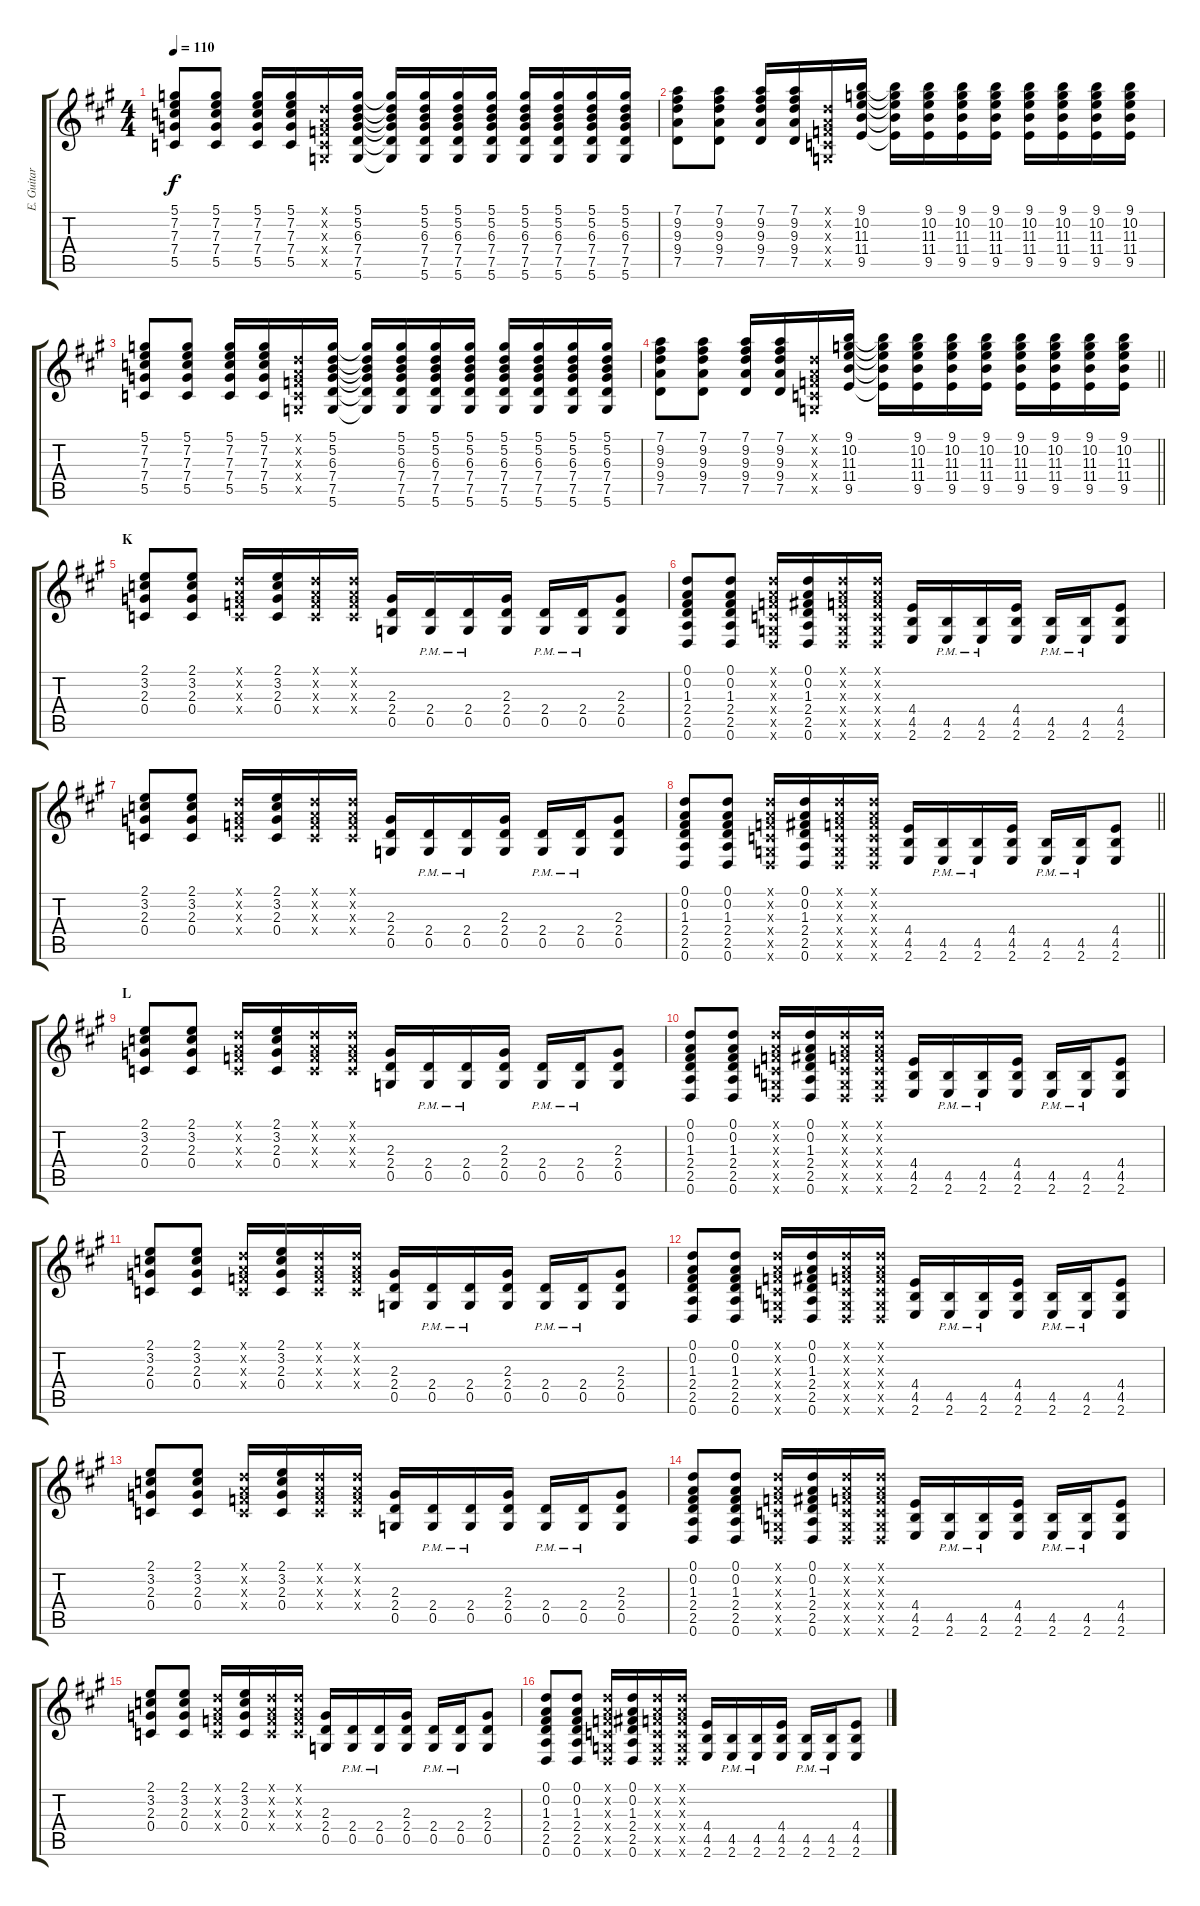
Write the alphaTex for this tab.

\track ("E. Guitar II" "E. Guitar ") {instrument overdrivenguitar}
\staff {score tabs}
\tuning (D4 A3 F3 C3 G2 D2) {hide}
\ts (4 4)
\tempo 110
\clef g2
\ks a
(5.1 7.2 7.3 7.4 5.5).8{dy f} (5.1 7.2 7.3 7.4 5.5).8 (5.1 7.2 7.3 7.4 5.5).16 (5.1 7.2 7.3 7.4 5.5).16 (0.1{x} 0.2{x} 0.3{x} 0.4{x} 0.5{x}).16 (5.1 5.2 6.3 7.4 7.5 5.6).16 (5.1{t} 5.2{t} 6.3{t} 7.4{t} 7.5{t} 5.6{t}).16 (5.1 5.2 6.3 7.4 7.5 5.6).16 (5.1 5.2 6.3 7.4 7.5 5.6).16 (5.1 5.2 6.3 7.4 7.5 5.6).16 (5.1 5.2 6.3 7.4 7.5 5.6).16 (5.1 5.2 6.3 7.4 7.5 5.6).16 (5.1 5.2 6.3 7.4 7.5 5.6).16 (5.1 5.2 6.3 7.4 7.5 5.6).16 |
(7.1 9.2 9.3 9.4 7.5).8 (7.1 9.2 9.3 9.4 7.5).8 (7.1 9.2 9.3 9.4 7.5).16 (7.1 9.2 9.3 9.4 7.5).16 (0.1{x} 0.2{x} 0.3{x} 0.4{x} 0.5{x}).16 (9.1 10.2 11.3 11.4 9.5).16 (9.1{t} 10.2{t} 11.3{t} 11.4{t} 9.5{t}).16 (9.1 10.2 11.3 11.4 9.5).16 (9.1 10.2 11.3 11.4 9.5).16 (9.1 10.2 11.3 11.4 9.5).16 (9.1 10.2 11.3 11.4 9.5).16 (9.1 10.2 11.3 11.4 9.5).16 (9.1 10.2 11.3 11.4 9.5).16 (9.1 10.2 11.3 11.4 9.5).16 |
(5.1 7.2 7.3 7.4 5.5).8 (5.1 7.2 7.3 7.4 5.5).8 (5.1 7.2 7.3 7.4 5.5).16 (5.1 7.2 7.3 7.4 5.5).16 (0.1{x} 0.2{x} 0.3{x} 0.4{x} 0.5{x}).16 (5.1 5.2 6.3 7.4 7.5 5.6).16 (5.1{t} 5.2{t} 6.3{t} 7.4{t} 7.5{t} 5.6{t}).16 (5.1 5.2 6.3 7.4 7.5 5.6).16 (5.1 5.2 6.3 7.4 7.5 5.6).16 (5.1 5.2 6.3 7.4 7.5 5.6).16 (5.1 5.2 6.3 7.4 7.5 5.6).16 (5.1 5.2 6.3 7.4 7.5 5.6).16 (5.1 5.2 6.3 7.4 7.5 5.6).16 (5.1 5.2 6.3 7.4 7.5 5.6).16 |
\barLineRight lightlight
(7.1 9.2 9.3 9.4 7.5).8 (7.1 9.2 9.3 9.4 7.5).8 (7.1 9.2 9.3 9.4 7.5).16 (7.1 9.2 9.3 9.4 7.5).16 (0.1{x} 0.2{x} 0.3{x} 0.4{x} 0.5{x}).16 (9.1 10.2 11.3 11.4 9.5).16 (9.1{t} 10.2{t} 11.3{t} 11.4{t} 9.5{t}).16 (9.1 10.2 11.3 11.4 9.5).16 (9.1 10.2 11.3 11.4 9.5).16 (9.1 10.2 11.3 11.4 9.5).16 (9.1 10.2 11.3 11.4 9.5).16 (9.1 10.2 11.3 11.4 9.5).16 (9.1 10.2 11.3 11.4 9.5).16 (9.1 10.2 11.3 11.4 9.5).16 |
\section ("" "K")
(2.1 3.2 2.3 0.4).8 (2.1 3.2 2.3 0.4).8 (0.1{x} 0.2{x} 0.3{x} 0.4{x}).16 (2.1 3.2 2.3 0.4).16 (0.1{x} 0.2{x} 0.3{x} 0.4{x}).16 (0.1{x} 0.2{x} 0.3{x} 0.4{x}).16 (2.3 2.4 0.5).16 (2.4{pm} 0.5{pm}).16 (2.4{pm} 0.5{pm}).16 (2.3 2.4 0.5).16 (2.4{pm} 0.5{pm}).16 (2.4{pm} 0.5{pm}).16 (2.3 2.4 0.5).8 |
(0.1 0.2 1.3 2.4 2.5 0.6).8 (0.1 0.2 1.3 2.4 2.5 0.6).8 (0.1{x} 0.2{x} 0.3{x} 0.4{x} 0.5{x} 0.6{x}).16 (0.1 0.2 1.3 2.4 2.5 0.6).16 (0.1{x} 0.2{x} 0.3{x} 0.4{x} 0.5{x} 0.6{x}).16 (0.1{x} 0.2{x} 0.3{x} 0.4{x} 0.5{x} 0.6{x}).16 (4.4 4.5 2.6).16 (4.5{pm} 2.6{pm}).16 (4.5{pm} 2.6{pm}).16 (4.4 4.5 2.6).16 (4.5{pm} 2.6{pm}).16 (4.5{pm} 2.6{pm}).16 (4.4 4.5 2.6).8 |
(2.1 3.2 2.3 0.4).8 (2.1 3.2 2.3 0.4).8 (0.1{x} 0.2{x} 0.3{x} 0.4{x}).16 (2.1 3.2 2.3 0.4).16 (0.1{x} 0.2{x} 0.3{x} 0.4{x}).16 (0.1{x} 0.2{x} 0.3{x} 0.4{x}).16 (2.3 2.4 0.5).16 (2.4{pm} 0.5{pm}).16 (2.4{pm} 0.5{pm}).16 (2.3 2.4 0.5).16 (2.4{pm} 0.5{pm}).16 (2.4{pm} 0.5{pm}).16 (2.3 2.4 0.5).8 |
\barLineRight lightlight
(0.1 0.2 1.3 2.4 2.5 0.6).8 (0.1 0.2 1.3 2.4 2.5 0.6).8 (0.1{x} 0.2{x} 0.3{x} 0.4{x} 0.5{x} 0.6{x}).16 (0.1 0.2 1.3 2.4 2.5 0.6).16 (0.1{x} 0.2{x} 0.3{x} 0.4{x} 0.5{x} 0.6{x}).16 (0.1{x} 0.2{x} 0.3{x} 0.4{x} 0.5{x} 0.6{x}).16 (4.4 4.5 2.6).16 (4.5{pm} 2.6{pm}).16 (4.5{pm} 2.6{pm}).16 (4.4 4.5 2.6).16 (4.5{pm} 2.6{pm}).16 (4.5{pm} 2.6{pm}).16 (4.4 4.5 2.6).8 |
\section ("" "L")
(2.1 3.2 2.3 0.4).8 (2.1 3.2 2.3 0.4).8 (0.1{x} 0.2{x} 0.3{x} 0.4{x}).16 (2.1 3.2 2.3 0.4).16 (0.1{x} 0.2{x} 0.3{x} 0.4{x}).16 (0.1{x} 0.2{x} 0.3{x} 0.4{x}).16 (2.3 2.4 0.5).16 (2.4{pm} 0.5{pm}).16 (2.4{pm} 0.5{pm}).16 (2.3 2.4 0.5).16 (2.4{pm} 0.5{pm}).16 (2.4{pm} 0.5{pm}).16 (2.3 2.4 0.5).8 |
(0.1 0.2 1.3 2.4 2.5 0.6).8 (0.1 0.2 1.3 2.4 2.5 0.6).8 (0.1{x} 0.2{x} 0.3{x} 0.4{x} 0.5{x} 0.6{x}).16 (0.1 0.2 1.3 2.4 2.5 0.6).16 (0.1{x} 0.2{x} 0.3{x} 0.4{x} 0.5{x} 0.6{x}).16 (0.1{x} 0.2{x} 0.3{x} 0.4{x} 0.5{x} 0.6{x}).16 (4.4 4.5 2.6).16 (4.5{pm} 2.6{pm}).16 (4.5{pm} 2.6{pm}).16 (4.4 4.5 2.6).16 (4.5{pm} 2.6{pm}).16 (4.5{pm} 2.6{pm}).16 (4.4 4.5 2.6).8 |
(2.1 3.2 2.3 0.4).8 (2.1 3.2 2.3 0.4).8 (0.1{x} 0.2{x} 0.3{x} 0.4{x}).16 (2.1 3.2 2.3 0.4).16 (0.1{x} 0.2{x} 0.3{x} 0.4{x}).16 (0.1{x} 0.2{x} 0.3{x} 0.4{x}).16 (2.3 2.4 0.5).16 (2.4{pm} 0.5{pm}).16 (2.4{pm} 0.5{pm}).16 (2.3 2.4 0.5).16 (2.4{pm} 0.5{pm}).16 (2.4{pm} 0.5{pm}).16 (2.3 2.4 0.5).8 |
(0.1 0.2 1.3 2.4 2.5 0.6).8 (0.1 0.2 1.3 2.4 2.5 0.6).8 (0.1{x} 0.2{x} 0.3{x} 0.4{x} 0.5{x} 0.6{x}).16 (0.1 0.2 1.3 2.4 2.5 0.6).16 (0.1{x} 0.2{x} 0.3{x} 0.4{x} 0.5{x} 0.6{x}).16 (0.1{x} 0.2{x} 0.3{x} 0.4{x} 0.5{x} 0.6{x}).16 (4.4 4.5 2.6).16 (4.5{pm} 2.6{pm}).16 (4.5{pm} 2.6{pm}).16 (4.4 4.5 2.6).16 (4.5{pm} 2.6{pm}).16 (4.5{pm} 2.6{pm}).16 (4.4 4.5 2.6).8 |
(2.1 3.2 2.3 0.4).8 (2.1 3.2 2.3 0.4).8 (0.1{x} 0.2{x} 0.3{x} 0.4{x}).16 (2.1 3.2 2.3 0.4).16 (0.1{x} 0.2{x} 0.3{x} 0.4{x}).16 (0.1{x} 0.2{x} 0.3{x} 0.4{x}).16 (2.3 2.4 0.5).16 (2.4{pm} 0.5{pm}).16 (2.4{pm} 0.5{pm}).16 (2.3 2.4 0.5).16 (2.4{pm} 0.5{pm}).16 (2.4{pm} 0.5{pm}).16 (2.3 2.4 0.5).8 |
(0.1 0.2 1.3 2.4 2.5 0.6).8 (0.1 0.2 1.3 2.4 2.5 0.6).8 (0.1{x} 0.2{x} 0.3{x} 0.4{x} 0.5{x} 0.6{x}).16 (0.1 0.2 1.3 2.4 2.5 0.6).16 (0.1{x} 0.2{x} 0.3{x} 0.4{x} 0.5{x} 0.6{x}).16 (0.1{x} 0.2{x} 0.3{x} 0.4{x} 0.5{x} 0.6{x}).16 (4.4 4.5 2.6).16 (4.5{pm} 2.6{pm}).16 (4.5{pm} 2.6{pm}).16 (4.4 4.5 2.6).16 (4.5{pm} 2.6{pm}).16 (4.5{pm} 2.6{pm}).16 (4.4 4.5 2.6).8 |
(2.1 3.2 2.3 0.4).8 (2.1 3.2 2.3 0.4).8 (0.1{x} 0.2{x} 0.3{x} 0.4{x}).16 (2.1 3.2 2.3 0.4).16 (0.1{x} 0.2{x} 0.3{x} 0.4{x}).16 (0.1{x} 0.2{x} 0.3{x} 0.4{x}).16 (2.3 2.4 0.5).16 (2.4{pm} 0.5{pm}).16 (2.4{pm} 0.5{pm}).16 (2.3 2.4 0.5).16 (2.4{pm} 0.5{pm}).16 (2.4{pm} 0.5{pm}).16 (2.3 2.4 0.5).8 |
(0.1 0.2 1.3 2.4 2.5 0.6).8 (0.1 0.2 1.3 2.4 2.5 0.6).8 (0.1{x} 0.2{x} 0.3{x} 0.4{x} 0.5{x} 0.6{x}).16 (0.1 0.2 1.3 2.4 2.5 0.6).16 (0.1{x} 0.2{x} 0.3{x} 0.4{x} 0.5{x} 0.6{x}).16 (0.1{x} 0.2{x} 0.3{x} 0.4{x} 0.5{x} 0.6{x}).16 (4.4 4.5 2.6).16 (4.5{pm} 2.6{pm}).16 (4.5{pm} 2.6{pm}).16 (4.4 4.5 2.6).16 (4.5{pm} 2.6{pm}).16 (4.5{pm} 2.6{pm}).16 (4.4 4.5 2.6).8
